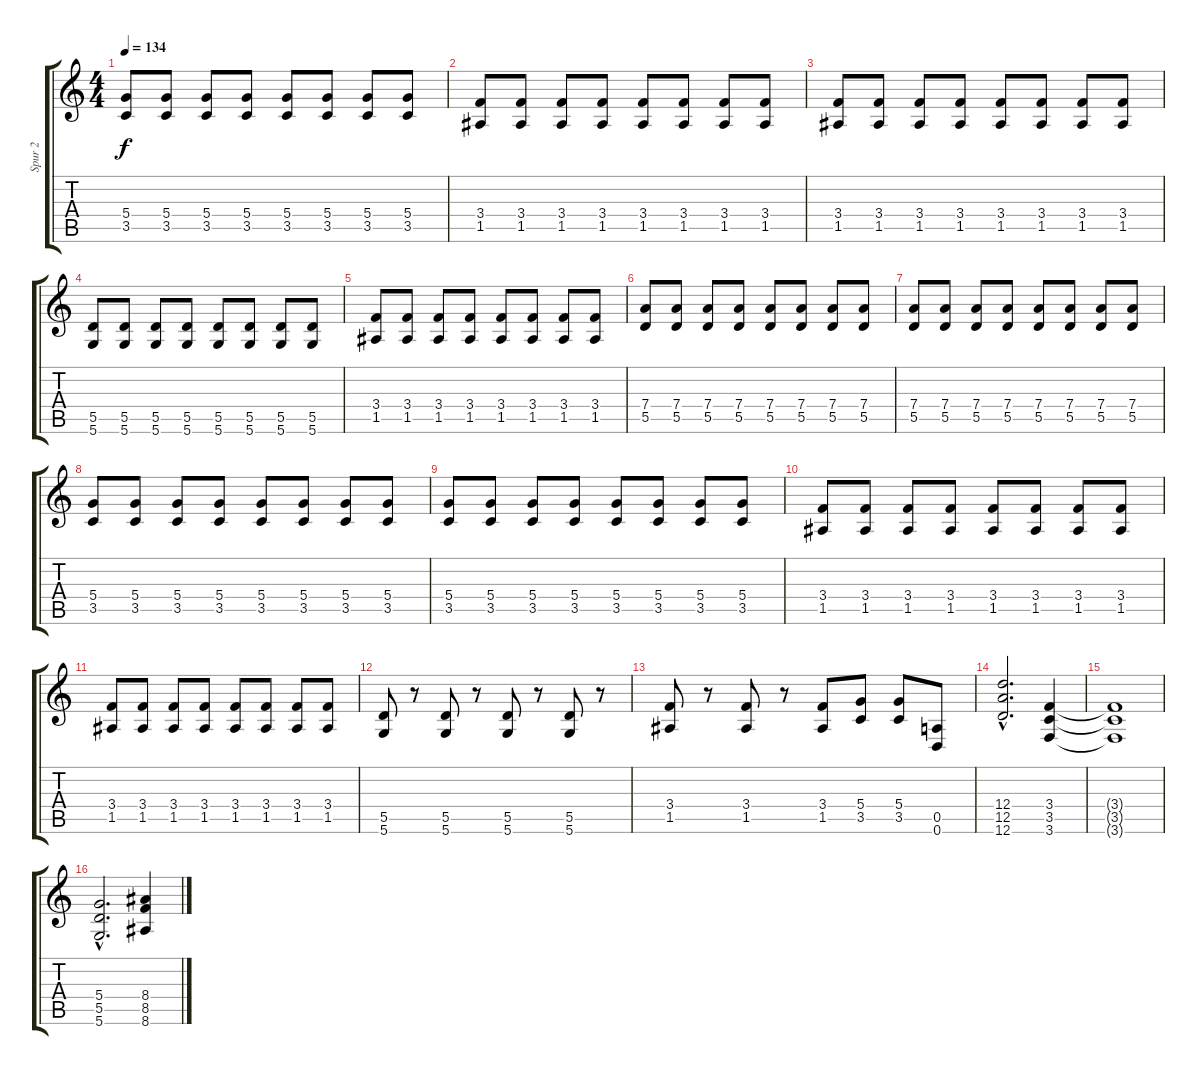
\track ("Spur 2" "Spur 2") {instrument electricguitarmuted}
\staff {score tabs}
\tuning (E4 B3 G3 D3 A2 D2) {hide}
\ts (4 4)
\tempo 134
\clef g2
\ks c
(5.4 3.5).8{dy f} (5.4 3.5).8 (5.4 3.5).8 (5.4 3.5).8 (5.4 3.5).8 (5.4 3.5).8 (5.4 3.5).8 (5.4 3.5).8 |
(3.4 1.5).8 (3.4 1.5).8 (3.4 1.5).8 (3.4 1.5).8 (3.4 1.5).8 (3.4 1.5).8 (3.4 1.5).8 (3.4 1.5).8 |
(3.4 1.5).8 (3.4 1.5).8 (3.4 1.5).8 (3.4 1.5).8 (3.4 1.5).8 (3.4 1.5).8 (3.4 1.5).8 (3.4 1.5).8 |
(5.5 5.6).8 (5.5 5.6).8 (5.5 5.6).8 (5.5 5.6).8 (5.5 5.6).8 (5.5 5.6).8 (5.5 5.6).8 (5.5 5.6).8 |
(3.4 1.5).8 (3.4 1.5).8 (3.4 1.5).8 (3.4 1.5).8 (3.4 1.5).8 (3.4 1.5).8 (3.4 1.5).8 (3.4 1.5).8 |
(7.4 5.5).8 (7.4 5.5).8 (7.4 5.5).8 (7.4 5.5).8 (7.4 5.5).8 (7.4 5.5).8 (7.4 5.5).8 (7.4 5.5).8 |
(7.4 5.5).8 (7.4 5.5).8 (7.4 5.5).8 (7.4 5.5).8 (7.4 5.5).8 (7.4 5.5).8 (7.4 5.5).8 (7.4 5.5).8 |
(5.4 3.5).8 (5.4 3.5).8 (5.4 3.5).8 (5.4 3.5).8 (5.4 3.5).8 (5.4 3.5).8 (5.4 3.5).8 (5.4 3.5).8 |
(5.4 3.5).8 (5.4 3.5).8 (5.4 3.5).8 (5.4 3.5).8 (5.4 3.5).8 (5.4 3.5).8 (5.4 3.5).8 (5.4 3.5).8 |
(3.4 1.5).8 (3.4 1.5).8 (3.4 1.5).8 (3.4 1.5).8 (3.4 1.5).8 (3.4 1.5).8 (3.4 1.5).8 (3.4 1.5).8 |
(3.4 1.5).8 (3.4 1.5).8 (3.4 1.5).8 (3.4 1.5).8 (3.4 1.5).8 (3.4 1.5).8 (3.4 1.5).8 (3.4 1.5).8 |
(5.5 5.6).8{instrument distortionguitar} r.8 (5.5 5.6).8 r.8 (5.5 5.6).8 r.8 (5.5 5.6).8 r.8 |
(3.4 1.5).8 r.8 (3.4 1.5).8 r.8 (3.4 1.5).8 (5.4 3.5).8 (5.4 3.5).8 (0.5 0.6).8 |
(12.4{hac} 12.5{hac} 12.6{hac}).2{d} (3.4 3.5 3.6).4 |
(3.4{t} 3.5{t} 3.6{t}).1 |
(5.4{hac} 5.5{hac} 5.6{hac}).2{d} (8.4 8.5 8.6).4
